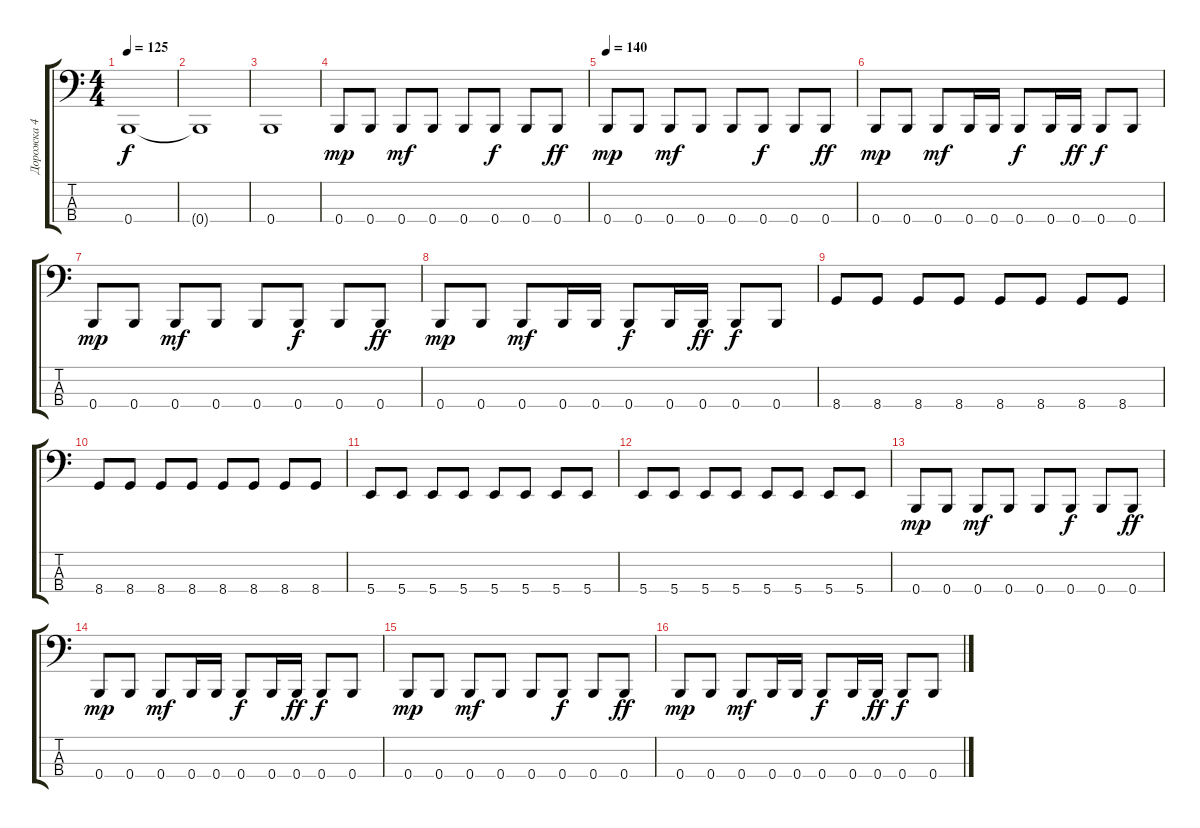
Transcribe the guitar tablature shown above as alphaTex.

\track ("Дорожка 4" "Дорожка 4") {instrument electricbassfinger}
\staff {score tabs}
\tuning (E2 B1 Gb1 B0) {hide}
\ts (4 4)
\tempo 125
\clef f4
\ks c
0.4.1{dy f} |
0.4{t}.1 |
0.4.1 |
0.4.8{dy mp} 0.4.8 0.4.8{dy mf} 0.4.8 0.4.8 0.4.8{dy f} 0.4.8 0.4.8{dy ff} |
\tempo 140
0.4.8{dy mp} 0.4.8 0.4.8{dy mf} 0.4.8 0.4.8 0.4.8{dy f} 0.4.8 0.4.8{dy ff} |
0.4.8{dy mp} 0.4.8 0.4.8{dy mf} 0.4.16 0.4.16 0.4.8{dy f} 0.4.16 0.4.16{dy ff} 0.4.8{dy f} 0.4.8 |
0.4.8{dy mp} 0.4.8 0.4.8{dy mf} 0.4.8 0.4.8 0.4.8{dy f} 0.4.8 0.4.8{dy ff} |
0.4.8{dy mp} 0.4.8 0.4.8{dy mf} 0.4.16 0.4.16 0.4.8{dy f} 0.4.16 0.4.16{dy ff} 0.4.8{dy f} 0.4.8 |
8.4.8 8.4.8 8.4.8 8.4.8 8.4.8 8.4.8 8.4.8 8.4.8 |
8.4.8 8.4.8 8.4.8 8.4.8 8.4.8 8.4.8 8.4.8 8.4.8 |
5.4.8 5.4.8 5.4.8 5.4.8 5.4.8 5.4.8 5.4.8 5.4.8 |
5.4.8 5.4.8 5.4.8 5.4.8 5.4.8 5.4.8 5.4.8 5.4.8 |
0.4.8{dy mp} 0.4.8 0.4.8{dy mf} 0.4.8 0.4.8 0.4.8{dy f} 0.4.8 0.4.8{dy ff} |
0.4.8{dy mp} 0.4.8 0.4.8{dy mf} 0.4.16 0.4.16 0.4.8{dy f} 0.4.16 0.4.16{dy ff} 0.4.8{dy f} 0.4.8 |
0.4.8{dy mp} 0.4.8 0.4.8{dy mf} 0.4.8 0.4.8 0.4.8{dy f} 0.4.8 0.4.8{dy ff} |
0.4.8{dy mp} 0.4.8 0.4.8{dy mf} 0.4.16 0.4.16 0.4.8{dy f} 0.4.16 0.4.16{dy ff} 0.4.8{dy f} 0.4.8
